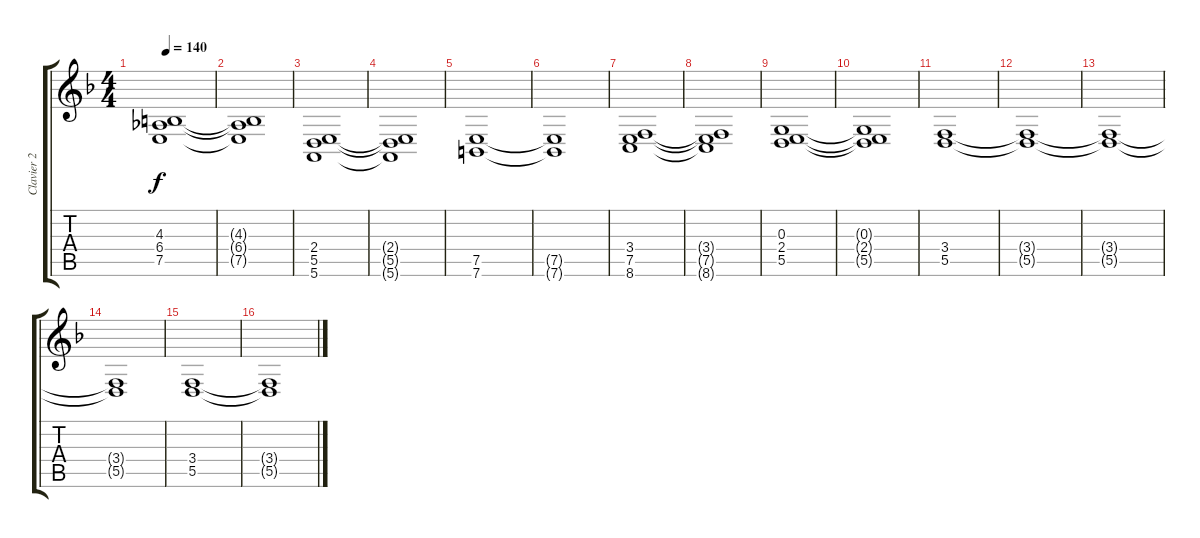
\track ("Clavier 2" "Clavier 2") {instrument stringensemble1}
\staff {score tabs}
\tuning (E4 B3 G3 D3 A2 E2) {hide}
\ts (4 4)
\tempo 140
\clef g2
\ks f
(4.3 6.4 7.5).1{dy f} |
(4.3{t} 6.4{t} 7.5{t}).1 |
(2.4 5.5 5.6).1 |
(2.4{t} 5.5{t} 5.6{t}).1 |
(7.5 7.6).1 |
(7.5{t} 7.6{t}).1 |
(3.4 7.5 8.6).1 |
(3.4{t} 7.5{t} 8.6{t}).1 |
(0.3 2.4 5.5).1 |
(0.3{t} 2.4{t} 5.5{t}).1 |
(3.4 5.5).1 |
(3.4{t} 5.5{t}).1 |
(3.4{t} 5.5{t}).1 |
(3.4{t} 5.5{t}).1 |
(3.4 5.5).1 |
(3.4{t} 5.5{t}).1
